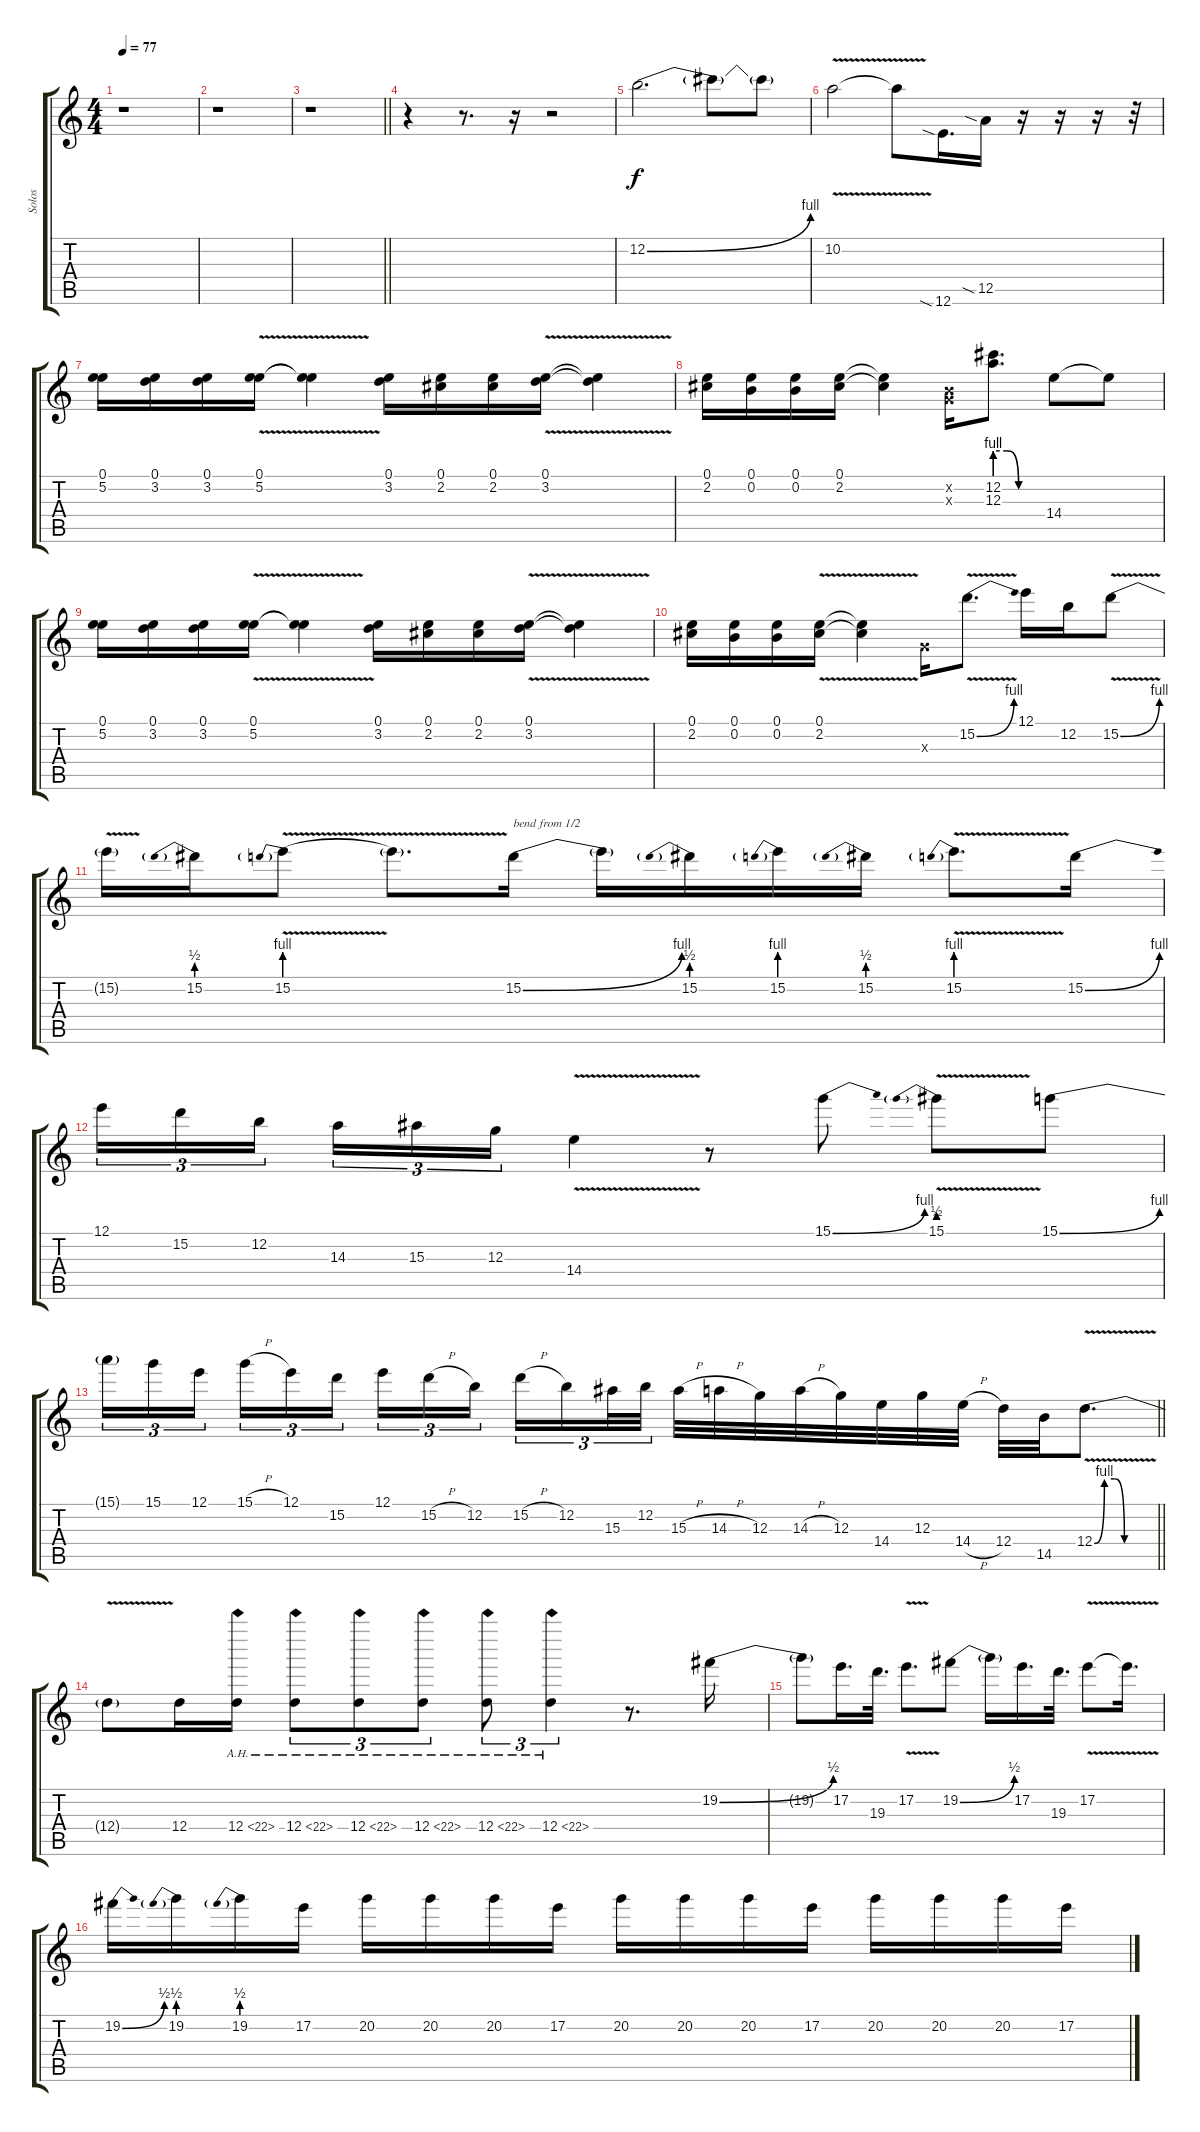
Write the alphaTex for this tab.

\track ("Solos" "Solos") {instrument distortionguitar}
\staff {score tabs}
\tuning (E4 B3 G3 D3 A2 E2) {hide}
\ts (4 4)
\tempo 77
\clef g2
\ks c
r.1{dy f} |
r.1 |
\barLineRight lightlight
r.1 |
r.4 r.8{d} r.16 r.2 |
12.2{be (bend 0 0 60 4)}.2{d} 12.2{t}.8 12.2{t}.8 |
10.2{v}.2 10.2{t}.8 12.6{sia}.16{d} 12.5{sia}.16 r.16 r.16 r.16 r.32 |
(0.1 5.2).16 (0.1 3.2).16 (0.1 3.2).16 (0.1 5.2{v}).16 (0.1{t} 5.2{t}).4 (0.1 3.2).16 (0.1 2.2).16 (0.1 2.2).16 (0.1 3.2{v}).16 (0.1{t} 3.2{t}).4 |
(0.1 2.2).16 (0.1 0.2).16 (0.1 0.2).16 (0.1 2.2).16 (0.1{t} 2.2{t}).4 (0.2{x} 0.3{x}).16 (12.2{be (custom 0 4 15 4 30 0 60 0)} 12.3{be (custom 0 4 15 4 30 0 60 0)}).8{d} 14.4.8 14.4{t}.8 |
(0.1 5.2).16 (0.1 3.2).16 (0.1 3.2).16 (0.1 5.2{v}).16 (0.1{t} 5.2{t}).4 (0.1 3.2).16 (0.1 2.2).16 (0.1 2.2).16 (0.1 3.2{v}).16 (0.1{t} 3.2{t}).4 |
(0.1 2.2).16 (0.1 0.2).16 (0.1 0.2).16 (0.1 2.2{v}).16 (0.1{t} 2.2{t}).4 0.3{x}.16 15.2{be (bend 0 0 60 4) v}.8{d} 12.1.16 12.2.16 15.2{be (bend 0 0 60 4) v}.8 |
15.2{t}.16 15.2{be (prebend 0 2 60 2)}.16 15.2{be (prebend 0 4 60 4) v}.8 15.2{t}.8{d} 15.2{be (bend 0 0 60 4)}.16{txt "bend from 1/2"} 15.2{t}.16 15.2{be (prebend 0 2 60 2)}.16 15.2{be (prebend 0 4 60 4)}.16 15.2{be (prebend 0 2 60 2)}.16 15.2{be (prebend 0 4 60 4) v}.8{d} 15.2{be (bend 0 0 60 4)}.16 |
12.1.16{tu (3 2)} 15.2.16{tu (3 2)} 12.2.16{tu (3 2) beam splitsecondary} 14.3.16{tu (3 2)} 15.3.16{tu (3 2)} 12.3.16{tu (3 2)} 14.4{v}.4 r.8 15.1{be (bend 0 0 60 4)}.8 15.1{be (prebend 0 2 60 2) v}.8 15.1{be (bend 0 0 60 4)}.8 |
\barLineRight lightlight
15.1{t}.16{tu (3 2)} 15.1.16{tu (3 2)} 12.1.16{tu (3 2) beam splitsecondary} 15.1{h}.16{tu (3 2)} 12.1.16{tu (3 2)} 15.2.16{tu (3 2)} 12.1.16{tu (3 2)} 15.2{h}.16{tu (3 2)} 12.2.16{tu (3 2) beam splitsecondary} 15.2{h}.16{tu (3 2)} 12.2.16{tu (3 2)} 15.3.32{tu (3 2)} 12.2.32{tu (3 2)} 15.3{h}.32 14.3{h}.32 12.3.32 14.3{h}.32 12.3.32 14.4.32 12.3.32 14.4{h}.32 12.4.32 14.5.32 12.4{be (custom 0 0 10 4 20 4 30 0 60 0) v}.8{d} |
12.4{t}.8 12.4.16 12.4{ah 10}.16 12.4{ah 10}.8{tu (3 2)} 12.4{ah 10}.8{tu (3 2)} 12.4{ah 10}.8{tu (3 2)} 12.4{ah 10}.8{tu (3 2)} 12.4{ah 10}.4{tu (3 2)} r.8{d} 19.2{be (bend 0 0 60 2)}.16 |
19.2{t}.8 17.2.16{d} 19.3.32{d} 17.2{v}.8{d} 19.2{be (bend 0 0 60 2)}.8 19.2{t}.16 17.2.16{d} 19.3.32{d} 17.2{v}.8 17.2{t}.16{d} |
19.2{be (bend 0 0 60 2)}.16 19.2{be (prebend 0 2 60 2)}.16 19.2{be (prebend 0 2 60 2)}.16 17.2.16 20.2.16 20.2.16 20.2.16 17.2.16 20.2.16 20.2.16 20.2.16 17.2.16 20.2.16 20.2.16 20.2.16 17.2.16
